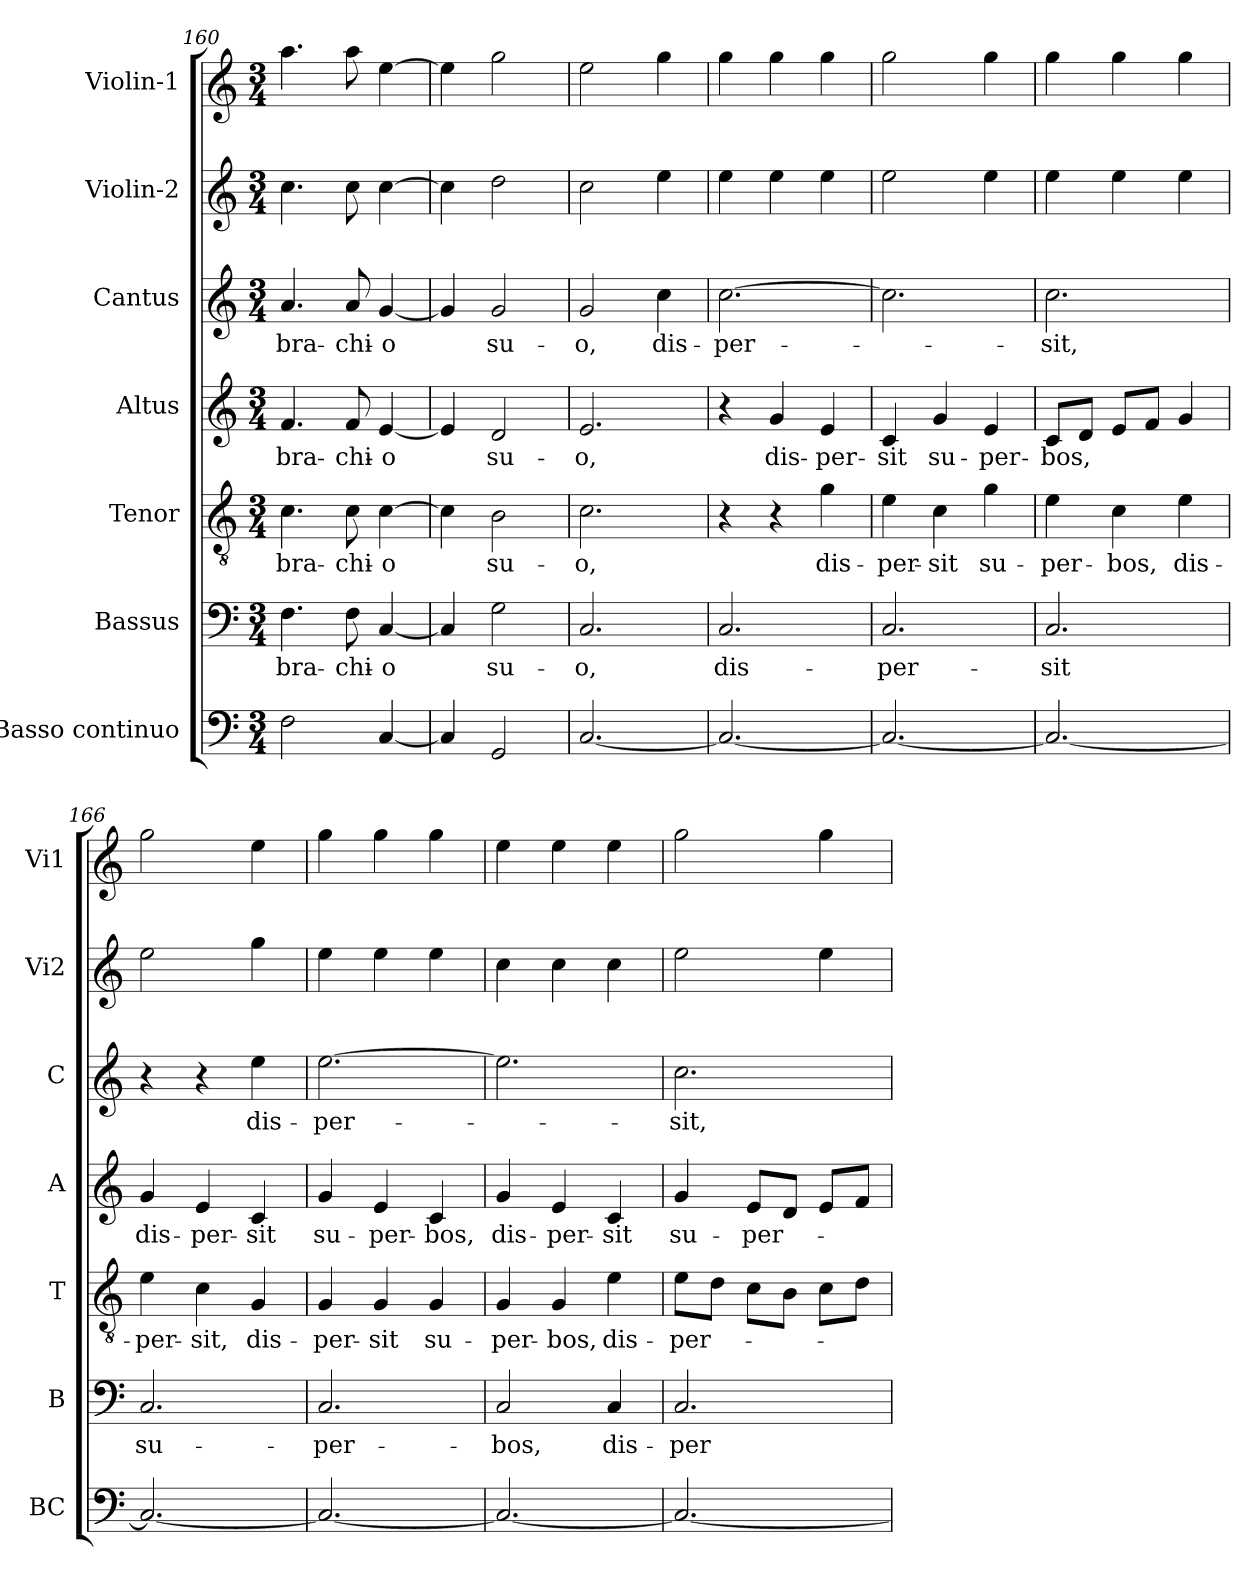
**kern	**kern	**text	**kern	**text	**kern	**text	**kern	**text	**kern	**kern
*part7	*part6	*part6	*part5	*part5	*part4	*part4	*part3	*part3	*part2	*part1
*staff7	*staff6	*staff6	*staff5	*staff5	*staff4	*staff4	*staff3	*staff3	*staff2	*staff1
*I"Basso continuo	*I"Bassus	*	*I"Tenor	*	*I"Altus	*	*I"Cantus	*	*I"Violin-2	*I"Violin-1
*I'BC	*I'B	*	*I'T	*	*I'A	*	*I'C	*	*I'Vi2	*I'Vi1
*clefF4	*clefF4	*	*clefGv2	*	*clefG2	*	*clefG2	*	*clefG2	*clefG2
*k[]	*k[]	*	*k[]	*	*k[]	*	*k[]	*	*k[]	*k[]
*C:	*C:	*	*C:	*	*C:	*	*C:	*	*C:	*C:
*M3/4	*M3/4	*	*M3/4	*	*M3/4	*	*M3/4	*	*M3/4	*M3/4
=160	=160	=160	=160	=160	=160	=160	=160	=160	=160	=160
!	!	!LO:LY:b	!	!LO:LY:b	!	!LO:LY:b	!	!LO:LY:b	!	!
2F\	4.F\	bra-	4.c\	bra-	4.f/	bra-	4.a/	bra-	4.cc\	4.aa\
!	!	!LO:LY:b	!	!LO:LY:b	!	!LO:LY:b	!	!LO:LY:b	!	!
.	8F\	-chi-	8c\	-chi-	8f/	-chi-	8a/	-chi-	8cc\	8aa\
!	!	!LO:LY:b	!	!LO:LY:b	!	!LO:LY:b	!	!LO:LY:b	!	!
[4C/	[4C/	-o	[4c\	-o	[4e/	-o	[4g/	-o	[4cc\	[4ee\
=161	=161	=161	=161	=161	=161	=161	=161	=161	=161	=161
4C/]	4C/]	.	4c\]	.	4e/]	.	4g/]	.	4cc\]	4ee\]
!	!	!LO:LY:b	!	!LO:LY:b	!	!LO:LY:b	!	!LO:LY:b	!	!
2GG/	2G\	su-	2B\	su-	2d/	su-	2g/	su-	2dd\	2gg\
=162	=162	=162	=162	=162	=162	=162	=162	=162	=162	=162
!	!	!LO:LY:b	!	!LO:LY:b	!	!LO:LY:b	!	!LO:LY:b	!	!
[2.C/	2.C/	-o,	2.c\	-o,	2.e/	-o,	2g/	-o,	2cc\	2ee\
!	!	!	!	!	!	!	!	!LO:LY:b	!	!
.	.	.	.	.	.	.	4cc\	dis-	4ee\	4gg\
=163	=163	=163	=163	=163	=163	=163	=163	=163	=163	=163
!	!	!LO:LY:b	!	!	!	!	!	!LO:LY:b	!	!
2.C/_	2.C/	dis-	4r	.	4r	.	[2.cc\	-per-	4ee\	4gg\
!	!	!	!	!	!	!LO:LY:b	!	!	!	!
.	.	.	4r	.	4g/	dis-	.	.	4ee\	4gg\
!	!	!	!	!LO:LY:b	!	!LO:LY:b	!	!	!	!
.	.	.	4g\	dis-	4e/	-per-	.	.	4ee\	4gg\
=164	=164	=164	=164	=164	=164	=164	=164	=164	=164	=164
!	!	!LO:LY:b	!	!LO:LY:b	!	!LO:LY:b	!	!	!	!
2.C/_	2.C/	-per-	4e\	-per-	4c/	-sit	2.cc\]	.	2ee\	2gg\
!	!	!	!	!LO:LY:b	!	!LO:LY:b	!	!	!	!
.	.	.	4c\	-sit	4g/	su-	.	.	.	.
!	!	!	!	!LO:LY:b	!	!LO:LY:b	!	!	!	!
.	.	.	4g\	su-	4e/	-per-	.	.	4ee\	4gg\
!!LO:PB:g=z
=165	=165	=165	=165	=165	=165	=165	=165	=165	=165	=165
!	!	!LO:LY:b	!	!LO:LY:b	!	!LO:LY:b	!	!LO:LY:b	!	!
2.C/_	2.C/	-sit	4e\	-per-	8c/L	-bos,	2.cc\	-sit,	4ee\	4gg\
.	.	.	.	.	8d/J	.	.	.	.	.
!	!	!	!	!LO:LY:b	!	!	!	!	!	!
.	.	.	4c\	-bos,	8e/L	.	.	.	4ee\	4gg\
.	.	.	.	.	8f/J	.	.	.	.	.
!	!	!	!	!LO:LY:b	!	!	!	!	!	!
.	.	.	4e\	dis-	4g/	.	.	.	4ee\	4gg\
=166	=166	=166	=166	=166	=166	=166	=166	=166	=166	=166
!	!	!LO:LY:b	!	!LO:LY:b	!	!LO:LY:b	!	!	!	!
2.C/_	2.C/	su-	4e\	-per-	4g/	dis-	4r	.	2ee\	2gg\
!	!	!	!	!LO:LY:b	!	!LO:LY:b	!	!	!	!
.	.	.	4c\	-sit,	4e/	-per-	4r	.	.	.
!	!	!	!	!LO:LY:b	!	!LO:LY:b	!	!LO:LY:b	!	!
.	.	.	4G/	dis-	4c/	-sit	4ee\	dis-	4gg\	4ee\
=167	=167	=167	=167	=167	=167	=167	=167	=167	=167	=167
!	!	!LO:LY:b	!	!LO:LY:b	!	!LO:LY:b	!	!LO:LY:b	!	!
2.C/_	2.C/	-per-	4G/	-per-	4g/	su-	[2.ee\	-per-	4ee\	4gg\
!	!	!	!	!LO:LY:b	!	!LO:LY:b	!	!	!	!
.	.	.	4G/	-sit	4e/	-per-	.	.	4ee\	4gg\
!	!	!	!	!LO:LY:b	!	!LO:LY:b	!	!	!	!
.	.	.	4G/	su-	4c/	-bos,	.	.	4ee\	4gg\
=168	=168	=168	=168	=168	=168	=168	=168	=168	=168	=168
!	!	!LO:LY:b	!	!LO:LY:b	!	!LO:LY:b	!	!	!	!
2.C/_	2C/	-bos,	4G/	-per-	4g/	dis-	2.ee\]	.	4cc\	4ee\
!	!	!	!	!LO:LY:b	!	!LO:LY:b	!	!	!	!
.	.	.	4G/	-bos,	4e/	-per-	.	.	4cc\	4ee\
!	!	!LO:LY:b	!	!LO:LY:b	!	!LO:LY:b	!	!	!	!
.	4C/	dis-	4e\	dis-	4c/	-sit	.	.	4cc\	4ee\
=169	=169	=169	=169	=169	=169	=169	=169	=169	=169	=169
!	!	!LO:LY:b	!	!LO:LY:b	!	!LO:LY:b	!	!LO:LY:b	!	!
2.C/_	2.C/	-per-	8e\L	-per-	4g/	su-	2.cc\	-sit,	2ee\	2gg\
.	.	.	8d\J	.	.	.	.	.	.	.
!	!	!	!	!	!	!LO:LY:b	!	!	!	!
.	.	.	8c\L	.	8e/L	-per-	.	.	.	.
.	.	.	8B\J	.	8d/J	.	.	.	.	.
.	.	.	8c\L	.	8e/L	.	.	.	4ee\	4gg\
.	.	.	8d\J	.	8f/J	.	.	.	.	.
=	=	=	=	=	=	=	=	=	=	=
*-	*-	*-	*-	*-	*-	*-	*-	*-	*-	*-
